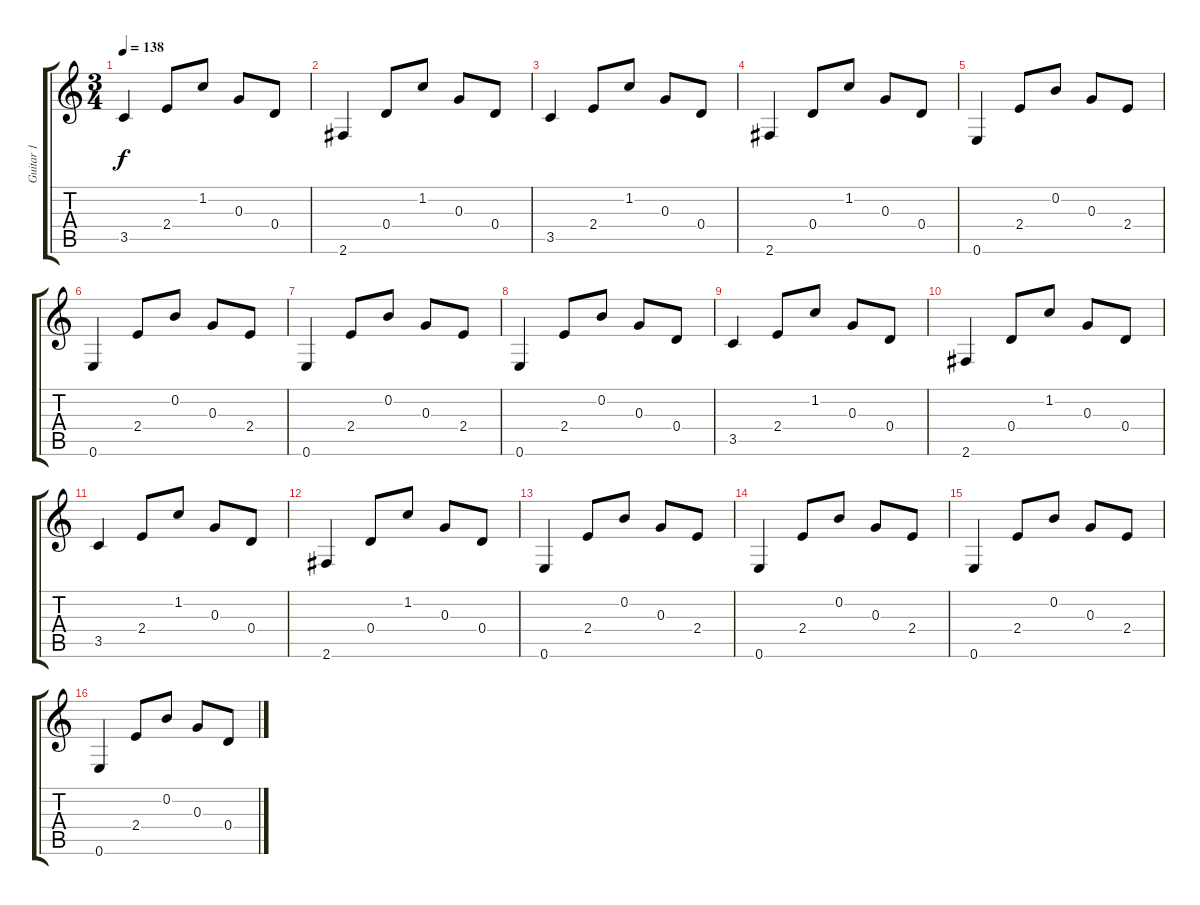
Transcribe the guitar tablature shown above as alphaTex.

\track ("Guitar 1" "Guitar 1") {instrument electricguitarclean}
\staff {score tabs}
\tuning (E4 B3 G3 D3 A2 E2) {hide}
\ts (3 4)
\tempo 138
\clef g2
\ks c
3.5.4{dy f} 2.4.8 1.2.8 0.3.8 0.4.8 |
2.6.4 0.4.8 1.2.8 0.3.8 0.4.8 |
3.5.4 2.4.8 1.2.8 0.3.8 0.4.8 |
2.6.4 0.4.8 1.2.8 0.3.8 0.4.8 |
0.6.4 2.4.8 0.2.8 0.3.8 2.4.8 |
0.6.4 2.4.8 0.2.8 0.3.8 2.4.8 |
0.6.4 2.4.8 0.2.8 0.3.8 2.4.8 |
0.6.4 2.4.8 0.2.8 0.3.8 0.4.8 |
3.5.4 2.4.8 1.2.8 0.3.8 0.4.8 |
2.6.4 0.4.8 1.2.8 0.3.8 0.4.8 |
3.5.4 2.4.8 1.2.8 0.3.8 0.4.8 |
2.6.4 0.4.8 1.2.8 0.3.8 0.4.8 |
0.6.4 2.4.8 0.2.8 0.3.8 2.4.8 |
0.6.4 2.4.8 0.2.8 0.3.8 2.4.8 |
0.6.4 2.4.8 0.2.8 0.3.8 2.4.8 |
0.6.4 2.4.8 0.2.8 0.3.8 0.4.8
